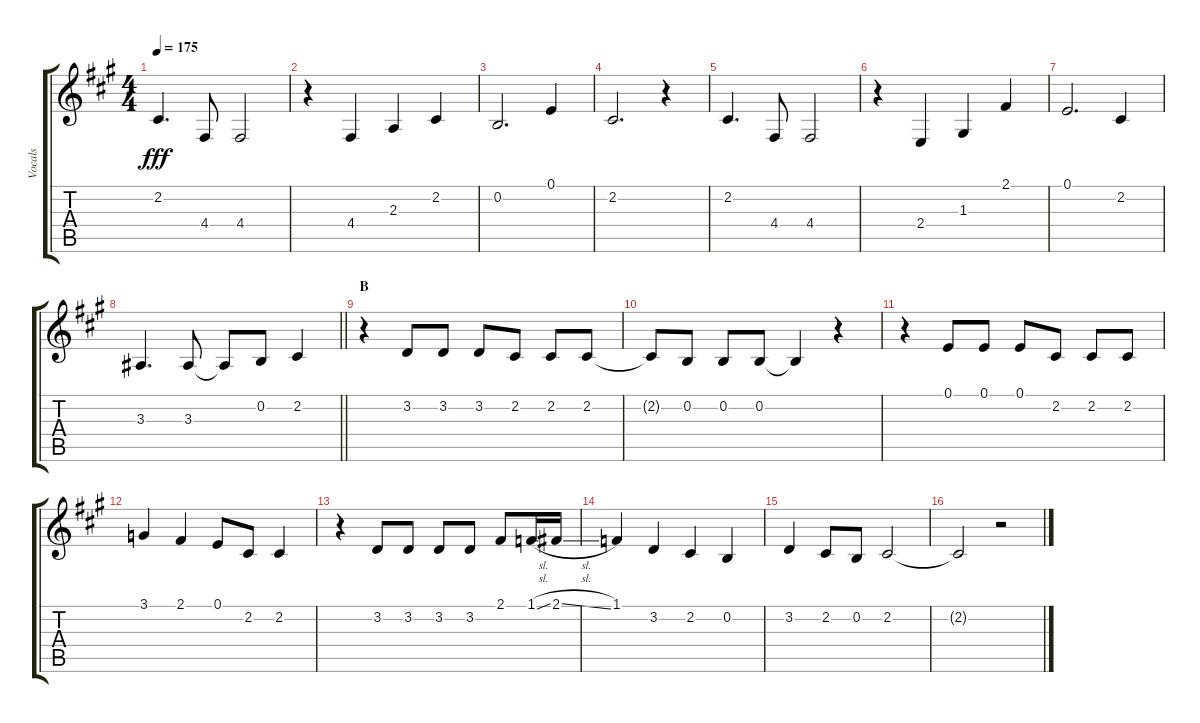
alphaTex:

\track ("Vocals" "Vocals") {instrument voiceoohs}
\staff {score tabs}
\tuning (E4 B3 G3 D3 A2 E2) {hide}
\ts (4 4)
\tempo 175
\clef g2
\ks a
2.2.4{d dy fff} 4.4.8 4.4.2 |
r.4 4.4.4 2.3.4 2.2.4 |
0.2.2{d} 0.1.4 |
2.2.2{d} r.4 |
2.2.4{d} 4.4.8 4.4.2 |
r.4 2.4.4 1.3.4 2.1.4 |
0.1.2{d} 2.2.4 |
\barLineRight lightlight
3.3.4{d} 3.3.8 3.3{t}.8 0.2.8 2.2.4 |
\section ("" "B")
r.4 3.2.8 3.2.8 3.2.8 2.2.8 2.2.8 2.2.8 |
2.2{t}.8 0.2.8 0.2.8 0.2.8 0.2{t}.4 r.4 |
r.4 0.1.8 0.1.8 0.1.8 2.2.8 2.2.8 2.2.8 |
3.1.4 2.1.4 0.1.8 2.2.8 2.2.4 |
r.4 3.2.8 3.2.8 3.2.8 3.2.8 2.1.8 1.1{sl}.16 2.1{sl}.16 |
1.1.4 3.2.4 2.2.4 0.2.4 |
3.2.4 2.2.8 0.2.8 2.2.2 |
2.2{t}.2 r.2
